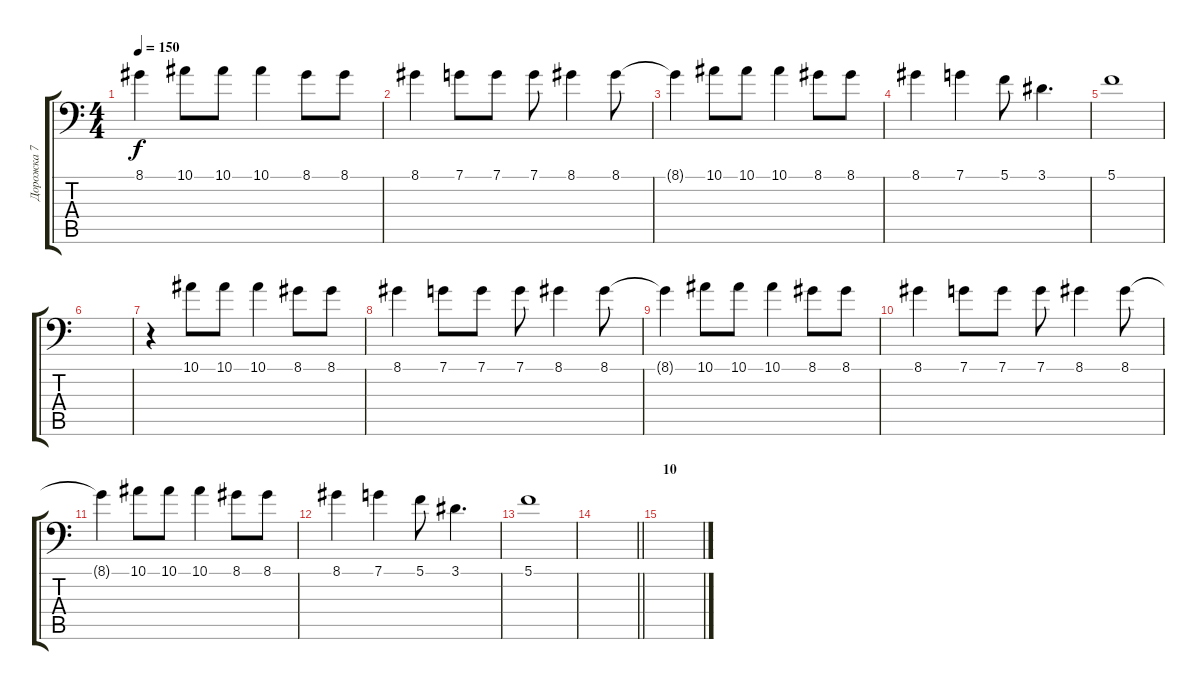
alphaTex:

\track ("Дорожка 7" "Дорожка 7") {instrument choiraahs}
\staff {score tabs}
\tuning (C4 G3 Eb3 Bb2 F2 Bb1) {hide}
\ts (4 4)
\tempo 150
\clef f4
\ks c
8.1{t}.4{dy f} 10.1.8 10.1.8 10.1.4 8.1.8 8.1.8 |
8.1.4 7.1.8 7.1.8 7.1.8 8.1.4 8.1.8 |
8.1{t}.4 10.1.8 10.1.8 10.1.4 8.1.8 8.1.8 |
8.1.4 7.1.4 5.1.8 3.1.4{d} |
5.1.1 |
|
r.4 10.1.8 10.1.8 10.1.4 8.1.8 8.1.8 |
8.1.4 7.1.8 7.1.8 7.1.8 8.1.4 8.1.8 |
8.1{t}.4 10.1.8 10.1.8 10.1.4 8.1.8 8.1.8 |
8.1.4 7.1.8 7.1.8 7.1.8 8.1.4 8.1.8 |
8.1{t}.4 10.1.8 10.1.8 10.1.4 8.1.8 8.1.8 |
8.1.4 7.1.4 5.1.8 3.1.4{d} |
5.1.1 |
\barLineRight lightlight
|
\section ("" "10")
